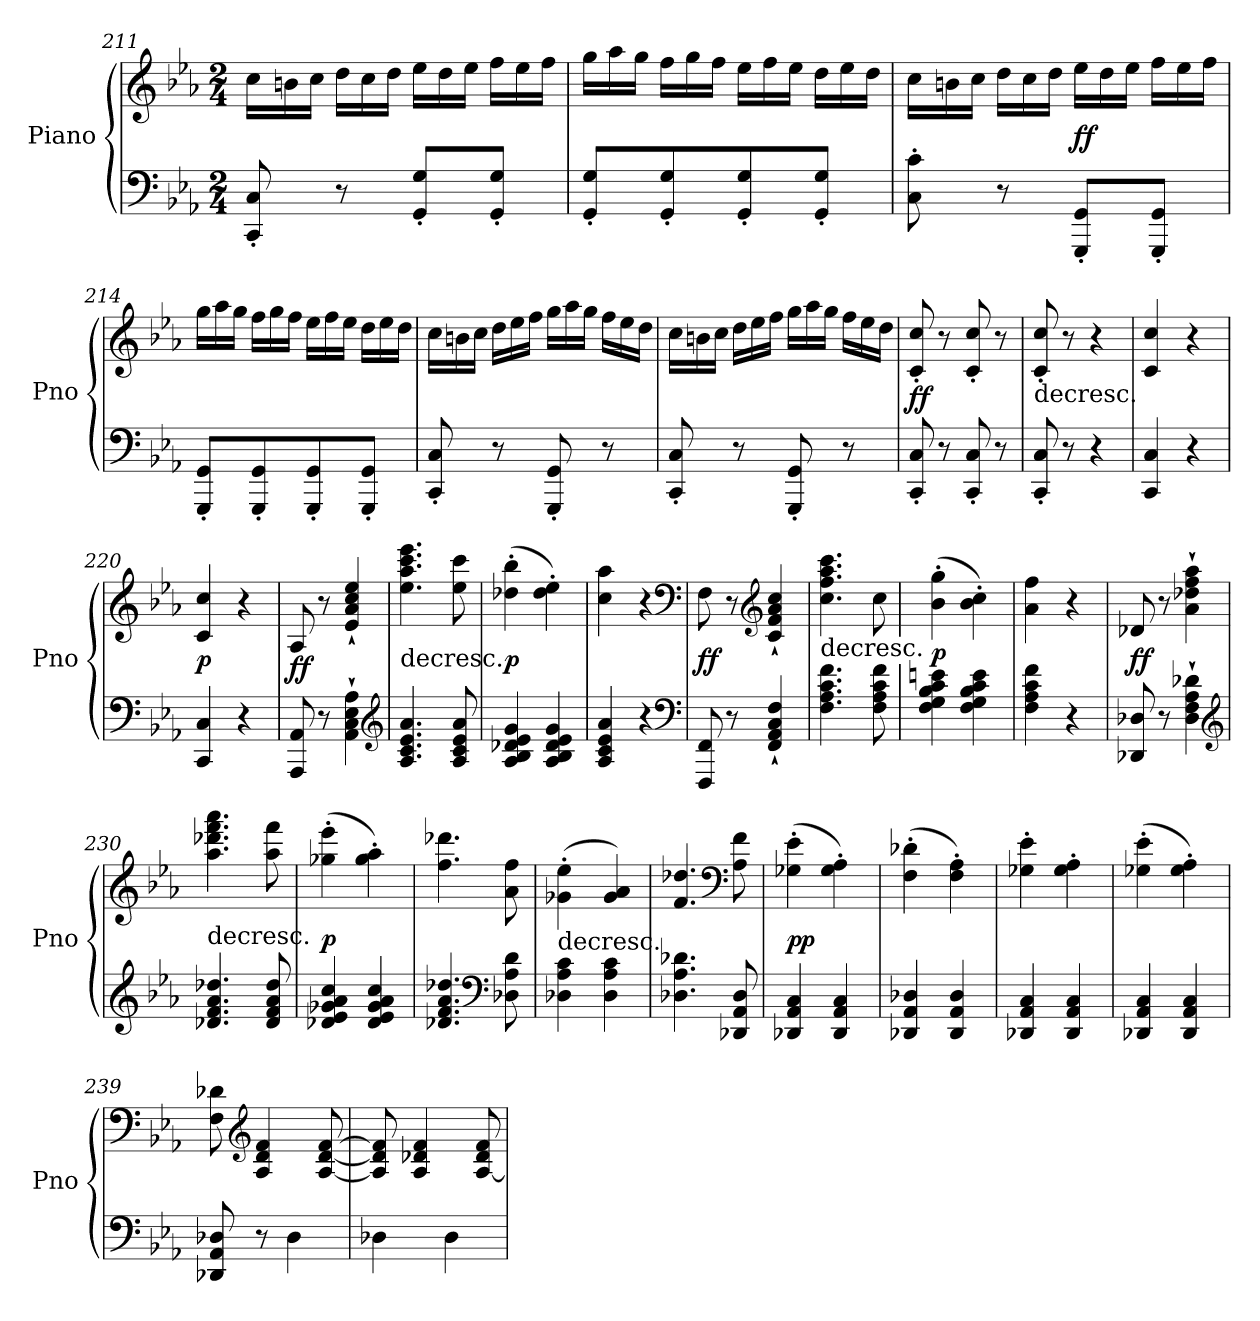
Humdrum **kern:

**kern	**kern	**dynam
*part1	*part1	*part1
*staff2	*staff1	*staff1/2
*I"Piano	*	*
*I'Pno	*	*
*clefF4	*clefG2	*
*k[b-e-a-]	*k[b-e-a-]	*
*c:	*c:	*
*M2/4	*M2/4	*
*	*Xtuplet	*
=211	=211	=211
8CC' 8C'	24ccLL	.
.	24bn	.
.	24ccJJ	.
8r	24ddLL	.
.	24cc	.
.	24ddJJ	.
8GG' 8G'L	24ee-LL	.
.	24dd	.
.	24ee-JJ	.
8GG' 8G'J	24ffLL	.
.	24ee-	.
.	24ffJJ	.
=212	=212	=212
8GG' 8G'L	24ggLL	.
.	24aa-	.
.	24ggJJ	.
8GG' 8G'	24ffLL	.
.	24gg	.
.	24ffJJ	.
8GG' 8G'	24ee-LL	.
.	24ff	.
.	24ee-JJ	.
8GG' 8G'J	24ddLL	.
.	24ee-	.
.	24ddJJ	.
=213	=213	=213
8C' 8c'	24ccLL	.
.	24bn	.
.	24ccJJ	.
8r	24ddLL	.
.	24cc	.
.	24ddJJ	.
8GGG' 8GG'L	24ee-LL	ff
.	24dd	.
.	24ee-JJ	.
8GGG' 8GG'J	24ffLL	.
.	24ee-	.
.	24ffJJ	.
=214	=214	=214
8GGG' 8GG'L	24ggLL	.
.	24aa-	.
.	24ggJJ	.
8GGG' 8GG'	24ffLL	.
.	24gg	.
.	24ffJJ	.
8GGG' 8GG'	24ee-LL	.
.	24ff	.
.	24ee-JJ	.
8GGG' 8GG'J	24ddLL	.
.	24ee-	.
.	24ddJJ	.
=215	=215	=215
8CC' 8C'	24ccLL	.
.	24bn	.
.	24ccJJ	.
8r	24ddLL	.
.	24ee-	.
.	24ffJJ	.
8GGG' 8GG'	24ggLL	.
.	24aa-	.
.	24ggJJ	.
8r	24ffLL	.
.	24ee-	.
.	24ddJJ	.
=216	=216	=216
8CC' 8C'	24ccLL	.
.	24bn	.
.	24ccJJ	.
8r	24ddLL	.
.	24ee-	.
.	24ffJJ	.
8GGG' 8GG'	24ggLL	.
.	24aa-	.
.	24ggJJ	.
8r	24ffLL	.
.	24ee-	.
.	24ddJJ	.
=217	=217	=217
8CC' 8C'	8c' 8cc'	ff
8r	8r	.
8CC' 8C'	8c' 8cc'	.
8r	8r	.
=218	=218	=218
!	!LO:TX:c:t=decresc.	!
8CC' 8C'	8c' 8cc'	.
8r	8r	.
4r	4r	.
=219	=219	=219
4CC 4C	4c 4cc	.
4r	4r	.
=220	=220	=220
4CC 4C	4c 4cc	p
4r	4r	.
=221	=221	=221
8AAA- 8AA-	8A-	ff
8r	8r	.
4AA-` 4C` 4E-` 4A-`	4e-` 4a-` 4cc` 4ee-`	.
*clefG2	*	*
=222	=222	=222
!	!LO:TX:c:t=decresc.	!
4.A- 4.c 4.e- 4.a-	4.ee- 4.aa- 4.ccc 4.eee-	.
8A- 8c 8e- 8a-	8ee- 8ccc	.
=223	=223	=223
4A- 4B- 4d-X 4e- 4g	(4dd-X' 4bb-'	p
4A- 4B- 4d- 4e- 4g	4dd-' 4ee-')	.
=224	=224	=224
4A- 4c 4e- 4a-	4cc 4aa-	.
4r	4r	.
*clefF4	*clefF4	*
=225	=225	=225
8FFF 8FF	8F	ff
8r	8r	.
*	*clefG2	*
4FF` 4AA-` 4C` 4F`	4c` 4f` 4a-` 4cc`	.
=226	=226	=226
!	!LO:TX:c:t=decresc.	!
4.F 4.A- 4.c 4.f	4.cc 4.ff 4.aa- 4.ccc	.
8F 8A- 8c 8f	8cc	.
=227	=227	=227
4F 4G 4B- 4c 4en	(4b-' 4gg'	p
4F 4G 4B- 4c 4e	4b-' 4cc')	.
=228	=228	=228
4F 4A- 4c 4f	4a- 4ff	.
4r	4r	.
=229	=229	=229
8DD-X 8D-X	8d-X	ff
8r	8r	.
4D-` 4F` 4A-` 4d-X`	4a-` 4dd-X` 4ff` 4aa-`	.
*clefG2	*	*
=230	=230	=230
!	!LO:TX:c:t=decresc.	!
4.d-X 4.f 4.a- 4.dd-X	4.aa- 4.ddd-X 4.fff 4.aaa-	.
8d- 8f 8a- 8dd-	8aa- 8fff	.
=231	=231	=231
4d-X 4e- 4g-X 4a- 4cc	(4gg-X' 4eee-'	p
4d- 4e- 4g- 4a- 4cc	4gg-' 4aa-')	.
=232	=232	=232
4.d-X 4.f 4.a- 4.dd-X	4.ff 4.ddd-X	.
*clefF4	*	*
8D-X 8A- 8d-	8a- 8ff	.
=233	=233	=233
!	!LO:TX:c:t=decresc.	!
4D-X 4A- 4c	(4g-X' 4ee-'	.
4D- 4A- 4c	4g- 4a-)	.
=234	=234	=234
4.D-X 4.A- 4.d-X	4.f 4.dd-X	.
*	*clefF4	*
8DD-X 8AA- 8D-	8A- 8f	.
=235	=235	=235
4DD-X 4AA- 4C	(4G-X' 4e-'	pp
4DD- 4AA- 4C	4G-' 4A-')	.
=236	=236	=236
4DD-X 4AA- 4D-X	(4F' 4d-X'	.
4DD- 4AA- 4D-	4F' 4A-')	.
=237	=237	=237
4DD-X 4AA- 4C	4G-X' 4e-'	.
4DD- 4AA- 4C	4G-' 4A-'	.
=238	=238	=238
4DD-X 4AA- 4C	(4G-X' 4e-'	.
4DD- 4AA- 4C	4G-' 4A-')	.
=239	=239	=239
8DD-X 8AA- 8D-X	8F 8d-X	.
*	*clefG2	*
8r	4A- 4d- 4f	.
4D-	.	.
.	[8A- [8d- [8f	.
=240	=240	=240
4D-X	8A-] 8d-] 8f]	.
.	4A- 4d-X 4f	.
4D-	.	.
.	[8A- 8d- 8f	.
=	=	=
*-	*-	*-
